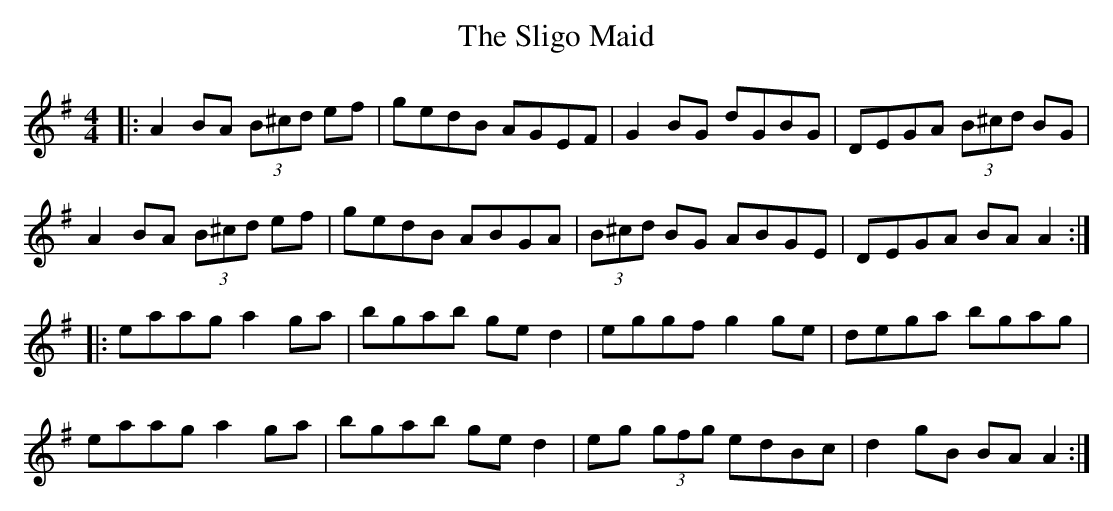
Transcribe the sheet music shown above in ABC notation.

X:1
T:Sligo Maid, The
M:4/4
L:1/8
K:Ador
|:A2BA (3B^cd ef|gedB AGEF|G2BG dGBG|DEGA (3B^cd BG|
A2BA (3B^cd ef|gedB ABGA|(3B^cd BG ABGE|DEGA BAA2:|
|:eaag a2ga|bgab ged2|eggf g2ge|dega bgag|
eaag a2ga|bgab ged2|eg (3gfg edBc|d2gB BAA2:|
